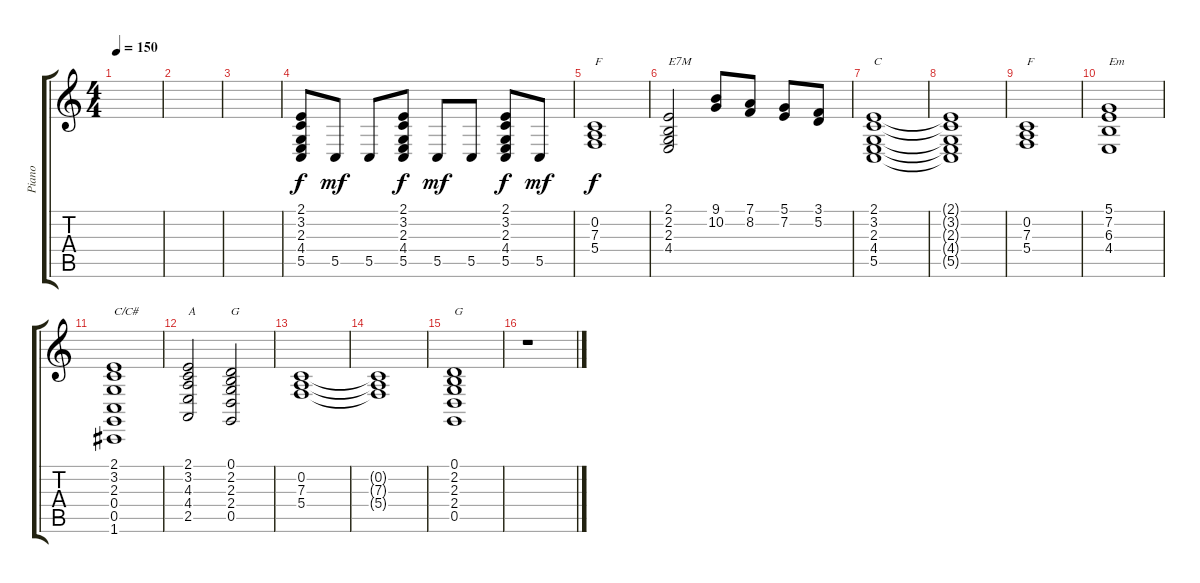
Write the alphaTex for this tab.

\track ("Piano" "Piano") {instrument brightacousticpiano}
\staff {score tabs}
\tuning (D4 A3 F3 C3 G2 C2) {hide}
\ts (4 4)
\tempo 150
\clef g2
\ks c
|
|
|
(2.1 3.2 2.3 4.4 5.5).8{volume 12} 5.5.8{dy mf} 5.5.8 (2.1 3.2 2.3 4.4 5.5).8{dy f} 5.5.8{dy mf} 5.5.8 (2.1 3.2 2.3 4.4 5.5).8{dy f} 5.5.8{dy mf} |
(0.2 7.3 5.4).1{txt "F" dy f} |
(2.1 2.2 2.3 4.4).2{txt "E7M"} (9.1 10.2).8 (7.1 8.2).8 (5.1 7.2).8 (3.1 5.2).8 |
(2.1 3.2 2.3 4.4 5.5).1{txt "C"} |
(2.1{t} 3.2{t} 2.3{t} 4.4{t} 5.5{t}).1 |
(0.2 7.3 5.4).1{txt "F"} |
(5.1 7.2 6.3 4.4).1{txt "Em"} |
(2.1 3.2 2.3 0.4 0.5 1.6).1{txt "C/C#"} |
(2.1 3.2 4.3 4.4 2.5).2{txt "A"} (0.1 2.2 2.3 2.4 0.5).2{txt "G"} |
(0.2 7.3 5.4).1 |
(0.2{t} 7.3{t} 5.4{t}).1 |
(0.1 2.2 2.3 2.4 0.5).1{txt "G"} |
r.1
